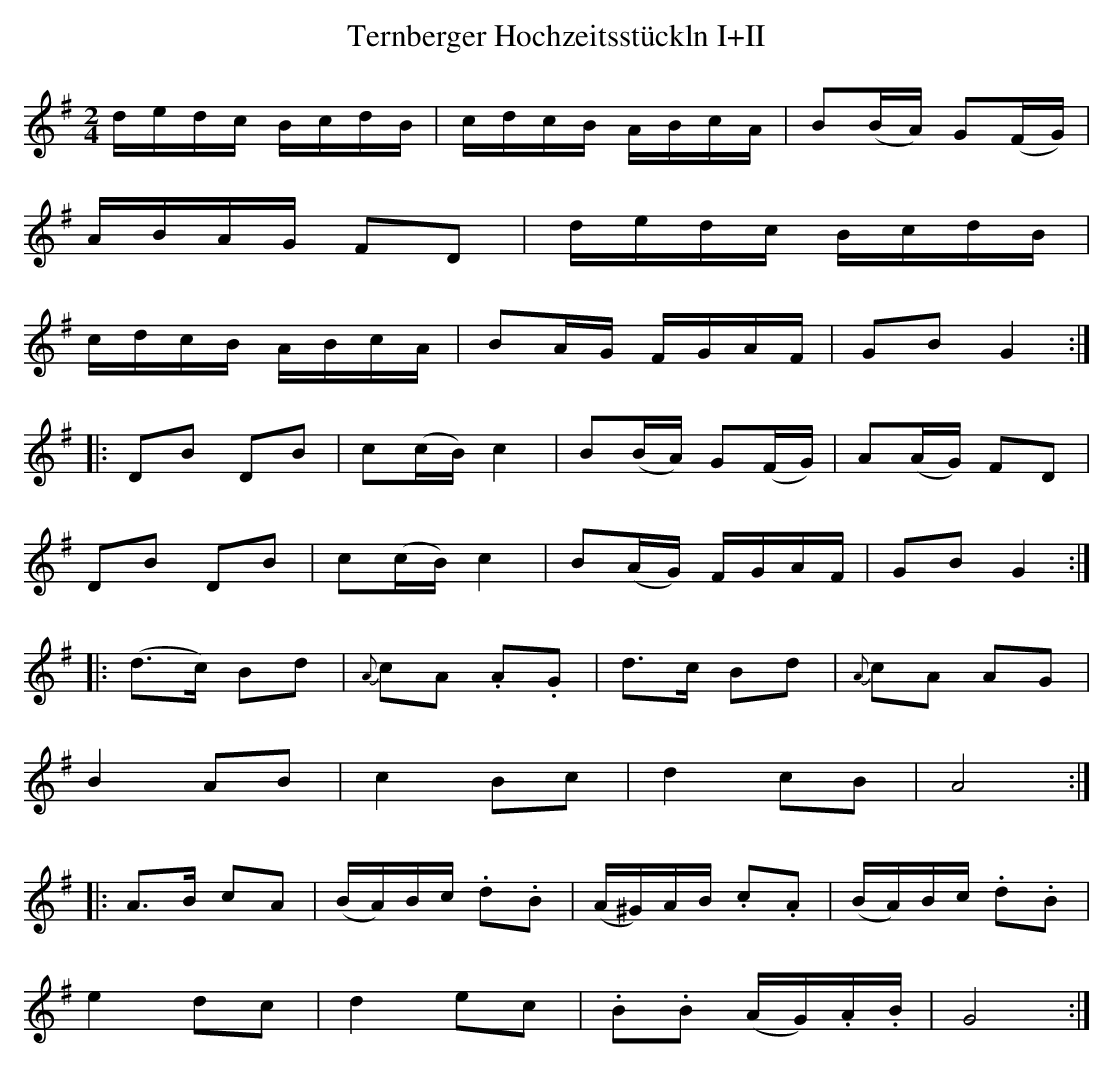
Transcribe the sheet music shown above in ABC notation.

X:1
T:Ternberger Hochzeitsstückln I+II
M:2/4
L:1/16
K:G
dedc BcdB|cdcB ABcA|B2(BA) G2(FG)|
ABAG F2D2|dedc BcdB|
cdcB ABcA|B2AG FGAF|G2B2G4:|
|:D2B2 D2B2|c2(cB)c4|B2(BA) G2(FG)|A2(AG) F2D2|
D2B2 D2B2|c2(cB)c4|B2(AG) FGAF|G2B2G4:|
|:(d3c) B2d2|{A}c2A2 .A2.G2|d3c B2d2|{A}c2A2 A2G2|
"_"B4"_"A2"_"B2|"_"c4"_"B2"_"c2|"_"d4"_"c2"_"B2|A8:|
|:A3B c2A2|(BA)Bc .d2.B2|(A^G)AB .c2.A2|(BA)Bc .d2.B2|
"_"e4"_"d2"_"c2|"_"d4"_"e2"_"c2|.B2.B2 (AG).A.B|G8:|
